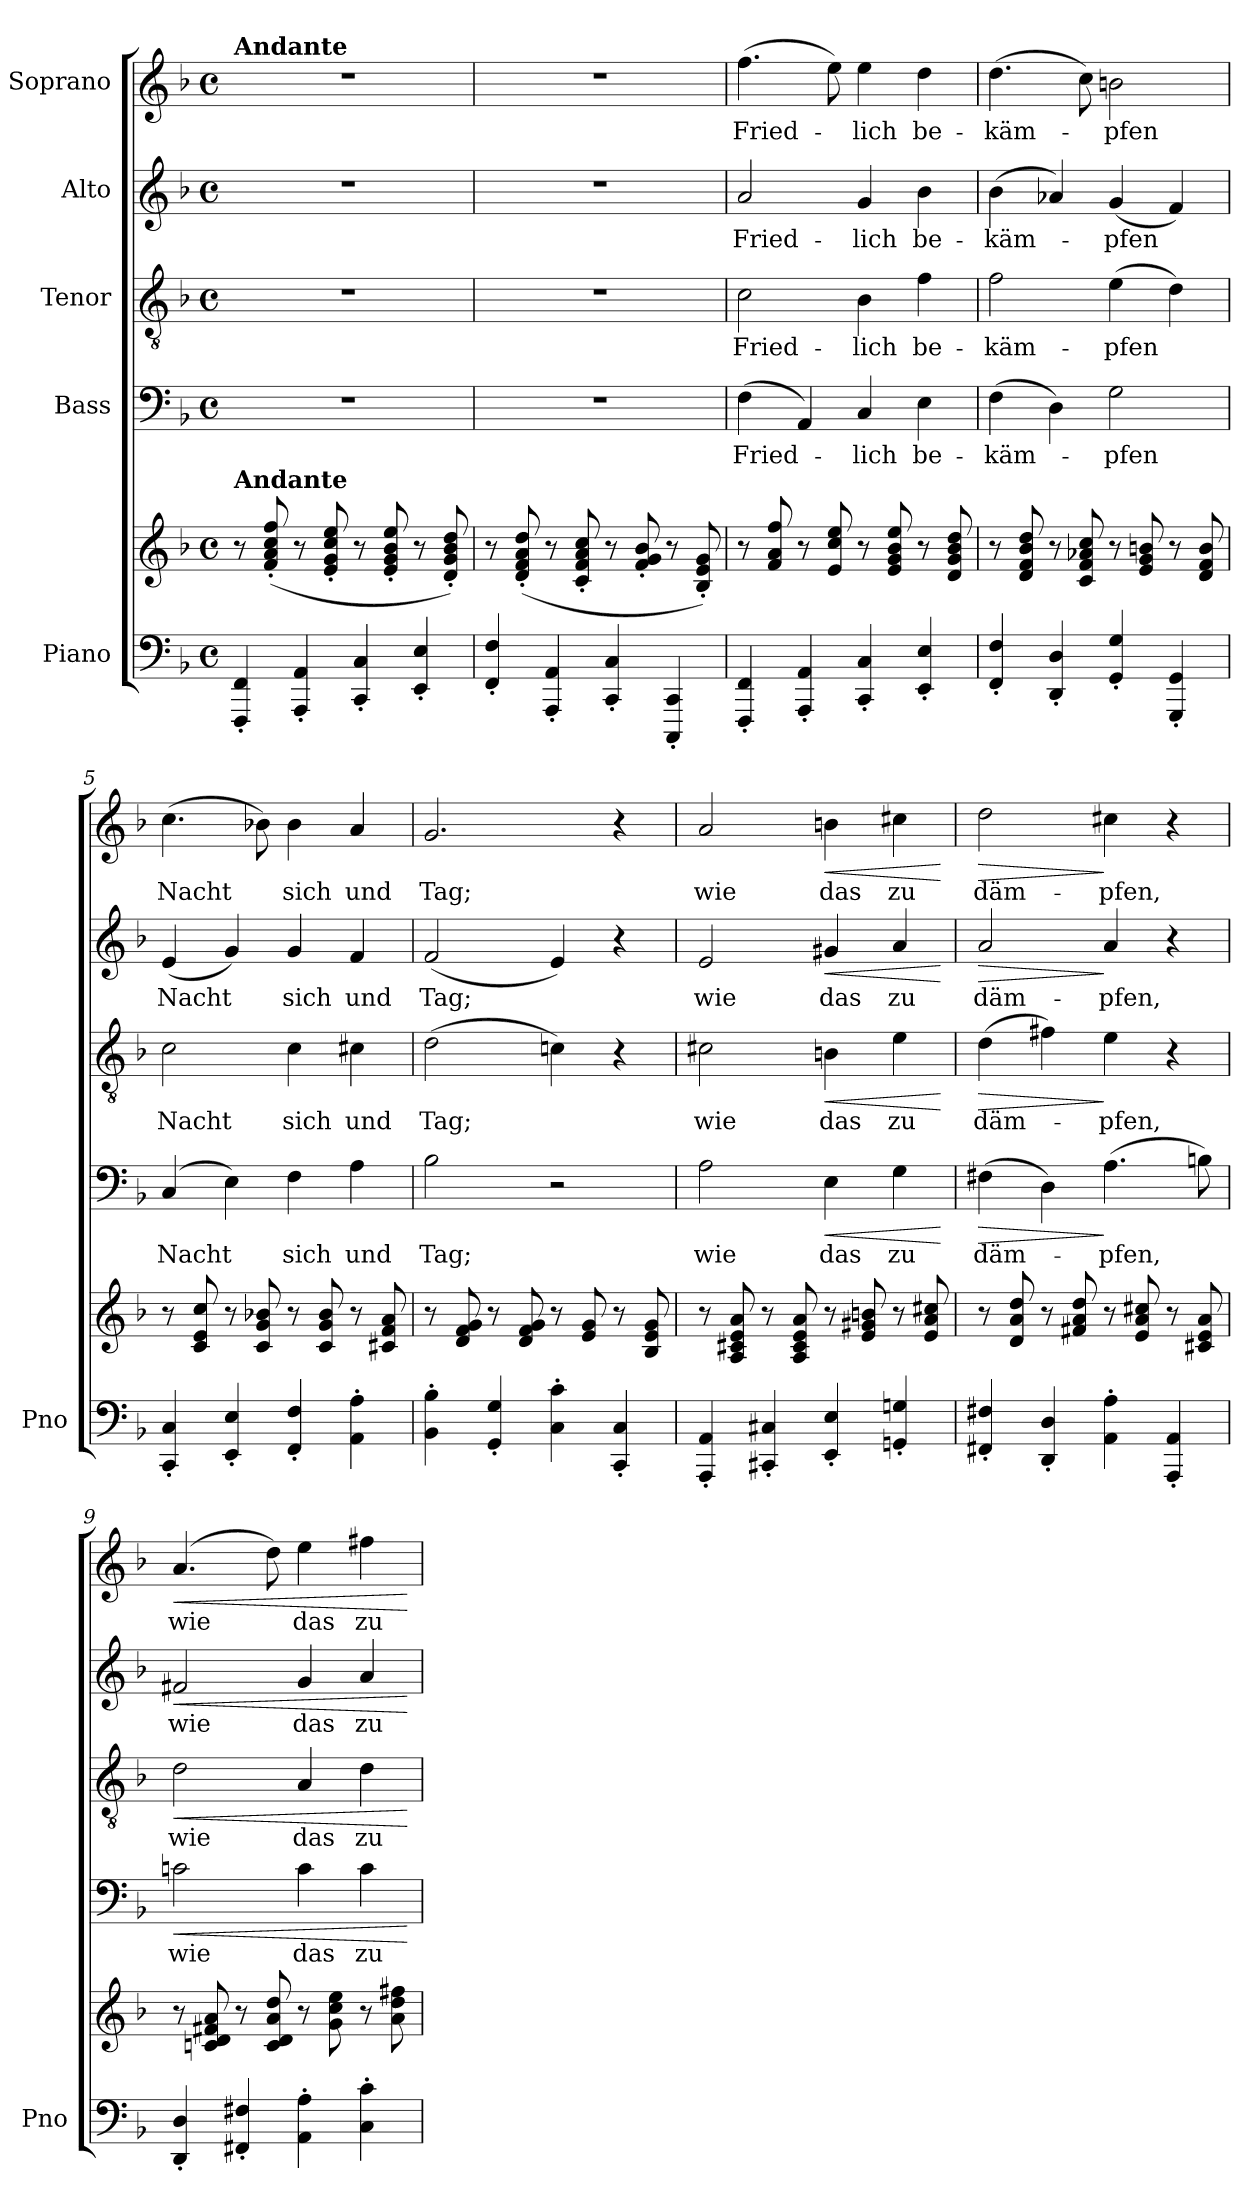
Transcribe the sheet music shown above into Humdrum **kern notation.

**kern	**kern	**dynam	**kern	**text	**dynam	**kern	**text	**dynam	**kern	**text	**dynam	**kern	**text	**dynam
*part5	*part5	*part5	*part4	*part4	*part4	*part3	*part3	*part3	*part2	*part2	*part2	*part1	*part1	*part1
*staff6	*staff5	*staff5/6	*staff4	*staff4	*staff4	*staff3	*staff3	*staff3	*staff2	*staff2	*staff2	*staff1	*staff1	*staff1
*I"Piano	*	*	*I"Bass	*	*	*I"Tenor	*	*	*I"Alto	*	*	*I"Soprano	*	*
*I'Pno	*	*	*	*	*	*	*	*	*	*	*	*	*	*
*clefF4	*clefG2	*	*clefF4	*	*	*clefGv2	*	*	*clefG2	*	*	*clefG2	*	*
*k[b-]	*k[b-]	*	*k[b-]	*	*	*k[b-]	*	*	*k[b-]	*	*	*k[b-]	*	*
*M4/4	*M4/4	*	*M4/4	*	*	*M4/4	*	*	*M4/4	*	*	*M4/4	*	*
*met(c)	*met(c)	*	*met(c)	*	*	*met(c)	*	*	*met(c)	*	*	*met(c)	*	*
=1	=1	=1	=1	=1	=1	=1	=1	=1	=1	=1	=1	=1	=1	=1
!	!	!	!	!	!	!	!	!	!	!	!	!LO:TX:a:B:t=Andante	!	!
!	!LO:TX:a:B:t=Andante	!	!	!	!	!	!	!	!	!	!	!	!	!
!	!	!LO:DY:a=2	!	!	!	!	!	!	!	!	!	!	!	!
4FFF/' 4FF/'	8r	other-dynamics	1r	.	.	1r	.	.	1r	.	.	1r	.	.
.	(<8f/' 8a/' 8cc/' 8ff/'	.	.	.	.	.	.	.	.	.	.	.	.	.
4AAA/' 4AA/'	8r	.	.	.	.	.	.	.	.	.	.	.	.	.
.	8e/' 8g/' 8cc/' 8ee/'	.	.	.	.	.	.	.	.	.	.	.	.	.
4CC/' 4C/'	8r	.	.	.	.	.	.	.	.	.	.	.	.	.
.	8e/' 8g/' 8b-/' 8ee/'	.	.	.	.	.	.	.	.	.	.	.	.	.
4EE/' 4E/'	8r	.	.	.	.	.	.	.	.	.	.	.	.	.
.	8d/' 8g/' 8b-/' 8dd/')	.	.	.	.	.	.	.	.	.	.	.	.	.
=2	=2	=2	=2	=2	=2	=2	=2	=2	=2	=2	=2	=2	=2	=2
4FF/' 4F/'	8r	.	1r	.	.	1r	.	.	1r	.	.	1r	.	.
.	(<8d/' 8f/' 8a/' 8dd/'	.	.	.	.	.	.	.	.	.	.	.	.	.
4AAA/' 4AA/'	8r	.	.	.	.	.	.	.	.	.	.	.	.	.
.	8c/' 8f/' 8a/' 8cc/'	.	.	.	.	.	.	.	.	.	.	.	.	.
4CC/' 4C/'	8r	.	.	.	.	.	.	.	.	.	.	.	.	.
.	8f/' 8g/' 8b-/'	.	.	.	.	.	.	.	.	.	.	.	.	.
4CCC/' 4CC/'	8r	.	.	.	.	.	.	.	.	.	.	.	.	.
.	8B-/' 8e/' 8g/')	.	.	.	.	.	.	.	.	.	.	.	.	.
=3	=3	=3	=3	=3	=3	=3	=3	=3	=3	=3	=3	=3	=3	=3
!	!	!	!	!LO:LY:b	!LO:DY:a	!	!LO:LY:b	!LO:DY:a	!	!LO:LY:b	!LO:DY:a	!	!LO:LY:b	!LO:DY:a
4FFF/' 4FF/'	8r	.	(>4F\	Fried-	other-dynamics	2c\	Fried-	other-dynamics	2a/	Fried-	other-dynamics	(>4.ff\	Fried-	other-dynamics
.	8f/ 8a/ 8ff/	.	.	.	.	.	.	.	.	.	.	.	.	.
4AAA/' 4AA/'	8r	.	4AA/)	.	.	.	.	.	.	.	.	.	.	.
.	8e/ 8cc/ 8ee/	.	.	.	.	.	.	.	.	.	.	8ee\)	.	.
!	!	!	!	!LO:LY:b	!	!	!LO:LY:b	!	!	!LO:LY:b	!	!	!LO:LY:b	!
4CC/' 4C/'	8r	.	4C/	-lich	.	4B-\	-lich	.	4g/	-lich	.	4ee\	-lich	.
.	8e/ 8g/ 8b-/ 8ee/	.	.	.	.	.	.	.	.	.	.	.	.	.
!	!	!	!	!LO:LY:b	!	!	!LO:LY:b	!	!	!LO:LY:b	!	!	!LO:LY:b	!
4EE/' 4E/'	8r	.	4E\	be-	.	4f\	be-	.	4b-\	be-	.	4dd\	be-	.
.	8d/ 8g/ 8b-/ 8dd/	.	.	.	.	.	.	.	.	.	.	.	.	.
=4	=4	=4	=4	=4	=4	=4	=4	=4	=4	=4	=4	=4	=4	=4
!	!	!	!	!LO:LY:b	!	!	!LO:LY:b	!	!	!LO:LY:b	!	!	!LO:LY:b	!
4FF/' 4F/'	8r	.	(>4F\	käm-	.	2f\	käm-	.	(>4b-\	-käm-	.	(>4.dd\	-käm-	.
.	8d/ 8f/ 8b-/ 8dd/	.	.	.	.	.	.	.	.	.	.	.	.	.
4DD/' 4D/'	8r	.	4D\)	.	.	.	.	.	4a-X/)	.	.	.	.	.
.	8c/ 8f/ 8a-X/ 8cc/	.	.	.	.	.	.	.	.	.	.	8cc\)	.	.
!	!	!	!	!LO:LY:b	!	!	!LO:LY:b	!	!	!LO:LY:b	!	!	!LO:LY:b	!
4GG/' 4G/'	8r	.	2G\	-pfen	.	(>4e\	-pfen	.	(<4g/	-pfen	.	2bn\	-pfen	.
.	8e/ 8g/ 8bn/	.	.	.	.	.	.	.	.	.	.	.	.	.
4GGG/' 4GG/'	8r	.	.	.	.	4d\)	.	.	4f/)	.	.	.	.	.
.	8d/ 8f/ 8b/	.	.	.	.	.	.	.	.	.	.	.	.	.
!!LO:LB:g=z
=5	=5	=5	=5	=5	=5	=5	=5	=5	=5	=5	=5	=5	=5	=5
!	!	!	!	!LO:LY:b	!	!	!LO:LY:b	!	!	!LO:LY:b	!	!	!LO:LY:b	!
4CC/' 4C/'	8r	.	(>4C/	Nacht	.	2c\	Nacht	.	(<4e/	Nacht	.	(>4.cc\	Nacht	.
.	8c/ 8e/ 8cc/	.	.	.	.	.	.	.	.	.	.	.	.	.
4EE/' 4E/'	8r	.	4E\)	.	.	.	.	.	4g/)	.	.	.	.	.
.	8c/ 8g/ 8b-X/	.	.	.	.	.	.	.	.	.	.	8b-X\)	.	.
!	!	!	!	!LO:LY:b	!	!	!LO:LY:b	!	!	!LO:LY:b	!	!	!LO:LY:b	!
4FF/' 4F/'	8r	.	4F\	sich	.	4c\	sich	.	4g/	sich	.	4b-\	sich	.
.	8c/ 8g/ 8b-/	.	.	.	.	.	.	.	.	.	.	.	.	.
!	!	!	!	!LO:LY:b	!	!	!LO:LY:b	!	!	!LO:LY:b	!	!	!LO:LY:b	!
4AA\' 4A\'	8r	.	4A\	und	.	4c#X\	und	.	4f/	und	.	4a/	und	.
.	8c#X/ 8f/ 8a/	.	.	.	.	.	.	.	.	.	.	.	.	.
=6	=6	=6	=6	=6	=6	=6	=6	=6	=6	=6	=6	=6	=6	=6
!	!	!	!	!LO:LY:b	!	!	!LO:LY:b	!	!	!LO:LY:b	!	!	!LO:LY:b	!
4BB-\' 4B-\'	8r	.	2B-\	Tag;	.	(>2d\	Tag;	.	(<2f/	Tag;	.	2.g/	Tag;	.
.	8d/ 8f/ 8g/	.	.	.	.	.	.	.	.	.	.	.	.	.
4GG/' 4G/'	8r	.	.	.	.	.	.	.	.	.	.	.	.	.
.	8d/ 8f/ 8g/	.	.	.	.	.	.	.	.	.	.	.	.	.
4C\' 4c\'	8r	.	2r	.	.	4cn\)	.	.	4e/)	.	.	.	.	.
.	8e/ 8g/	.	.	.	.	.	.	.	.	.	.	.	.	.
4CC/' 4C/'	8r	.	.	.	.	4r	.	.	4r	.	.	4r	.	.
.	8B-/ 8e/ 8g/	.	.	.	.	.	.	.	.	.	.	.	.	.
=7	=7	=7	=7	=7	=7	=7	=7	=7	=7	=7	=7	=7	=7	=7
!	!	!	!	!LO:LY:b	!	!	!LO:LY:b	!	!	!LO:LY:b	!	!	!LO:LY:b	!
4AAA/' 4AA/'	8r	.	2A\	wie	.	2c#X\	wie	.	2e/	wie	.	2a/	wie	.
.	8A/ 8c#X/ 8e/ 8a/	.	.	.	.	.	.	.	.	.	.	.	.	.
4CC#X/' 4C#X/'	8r	.	.	.	.	.	.	.	.	.	.	.	.	.
.	8A/ 8c#/ 8e/ 8a/	.	.	.	.	.	.	.	.	.	.	.	.	.
!	!	!	!	!LO:LY:b	!LO:HP:b	!	!LO:LY:b	!LO:HP:b	!	!LO:LY:b	!LO:HP:b	!	!LO:LY:b	!LO:HP:b
4EE/' 4E/'	8r	.	4E\	das	<	4Bn\	das	<	4g#X/	das	<	4bn\	das	<
.	8e/ 8g#X/ 8bn/	.	.	.	.	.	.	.	.	.	.	.	.	.
!	!	!	!	!LO:LY:b	!	!	!LO:LY:b	!	!	!LO:LY:b	!	!	!LO:LY:b	!
4GGn/' 4Gn/'	8r	.	4G\	zu	.	4e\	zu	.	4a/	zu	.	4cc#X\	zu	.
.	8e/ 8a/ 8cc#X/	.	.	.	.	.	.	.	.	.	.	.	.	.
.	.	.	.	.	[	.	.	[	.	.	[	.	.	[
=8	=8	=8	=8	=8	=8	=8	=8	=8	=8	=8	=8	=8	=8	=8
!	!	!	!	!LO:LY:b	!LO:HP:b	!	!LO:LY:b	!LO:HP:b	!	!LO:LY:b	!LO:HP:b	!	!LO:LY:b	!LO:HP:b
4FF#X/' 4F#X/'	8r	.	(>4F#X\	däm-	>	(>4d\	däm-	>	2a/	däm-	>	2dd\	däm-	>
.	8d/ 8a/ 8dd/	.	.	.	.	.	.	.	.	.	.	.	.	.
4DD/' 4D/'	8r	.	4D\)	.	.	4f#X\)	.	.	.	.	.	.	.	.
.	8f#X/ 8a/ 8dd/	.	.	.	.	.	.	.	.	.	.	.	.	.
!	!	!	!	!LO:LY:b	!	!	!LO:LY:b	!	!	!LO:LY:b	!	!	!LO:LY:b	!
4AA\' 4A\'	8r	.	(>4.A\	-pfen,	]	4e\	-pfen,	]	4a/	-pfen,	]	4cc#X\	-pfen,	]
.	8e/ 8a/ 8cc#X/	.	.	.	.	.	.	.	.	.	.	.	.	.
4AAA/' 4AA/'	8r	.	.	.	.	4r	.	.	4r	.	.	4r	.	.
.	8c#X/ 8e/ 8a/	.	8Bn\)	.	.	.	.	.	.	.	.	.	.	.
=9	=9	=9	=9	=9	=9	=9	=9	=9	=9	=9	=9	=9	=9	=9
!	!	!	!	!LO:LY:b	!LO:HP:b	!	!LO:LY:b	!LO:HP:b	!	!LO:LY:b	!LO:HP:b	!	!LO:LY:b	!LO:HP:b
4DD/' 4D/'	8r	.	2cn\	wie	<	2d\	wie	<	2f#X/	wie	<	(>4.a/	wie	<
.	8cn/ 8d/ 8f#X/ 8a/	.	.	.	.	.	.	.	.	.	.	.	.	.
4FF#X/' 4F#X/'	8r	.	.	.	.	.	.	.	.	.	.	.	.	.
.	8c/ 8d/ 8a/ 8dd/	.	.	.	.	.	.	.	.	.	.	8dd\)	.	.
!	!	!	!	!LO:LY:b	!	!	!LO:LY:b	!	!	!LO:LY:b	!	!	!LO:LY:b	!
4AA\' 4A\'	8r	.	4c\	das	.	4A/	das	.	4g/	das	.	4ee\	das	.
.	8g\ 8cc\ 8ee\	.	.	.	.	.	.	.	.	.	.	.	.	.
!	!	!	!	!LO:LY:b	!	!	!LO:LY:b	!	!	!LO:LY:b	!	!	!LO:LY:b	!
4C\' 4c\'	8r	.	4c\	zu	.	4d\	zu	.	4a/	zu	.	4ff#X\	zu	.
.	8a\ 8dd\ 8ff#X\	.	.	.	.	.	.	.	.	.	.	.	.	.
.	.	.	.	.	[	.	.	[	.	.	[	.	.	[
=	=	=	=	=	=	=	=	=	=	=	=	=	=	=
*-	*-	*-	*-	*-	*-	*-	*-	*-	*-	*-	*-	*-	*-	*-
